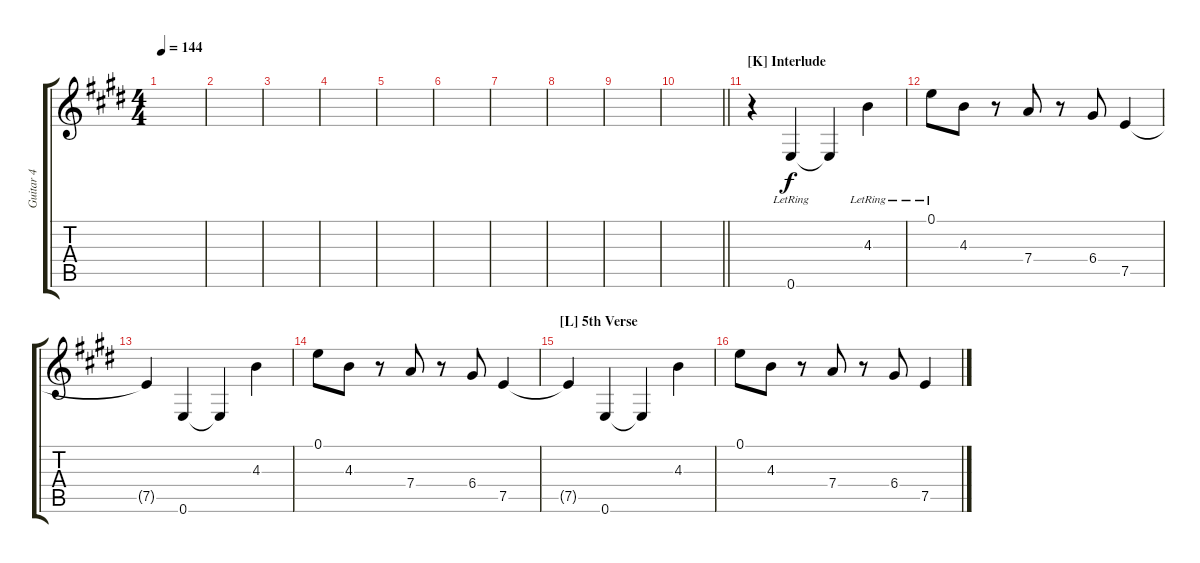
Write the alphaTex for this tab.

\track ("Guitar 4" "Guitar 4") {instrument acousticguitarsteel}
\staff {score tabs}
\tuning (E4 B3 G3 D3 A2 E2) {hide}
\ts (4 4)
\tempo 144
\clef g2
\ks e
|
|
|
|
|
|
|
|
|
\barLineRight lightlight
|
\section ("" "[K] Interlude")
r.4 0.6{lr}.4 0.6{t}.4 4.3{lr}.4 |
0.1{lr}.8 4.3.8 r.8 7.4.8 r.8 6.4.8 7.5.4 |
7.5{t}.4 0.6.4 0.6{t}.4 4.3.4 |
0.1.8 4.3.8 r.8 7.4.8 r.8 6.4.8 7.5.4 |
\section ("" "[L] 5th Verse")
7.5{t}.4 0.6.4 0.6{t}.4 4.3.4 |
0.1.8 4.3.8 r.8 7.4.8 r.8 6.4.8 7.5.4
